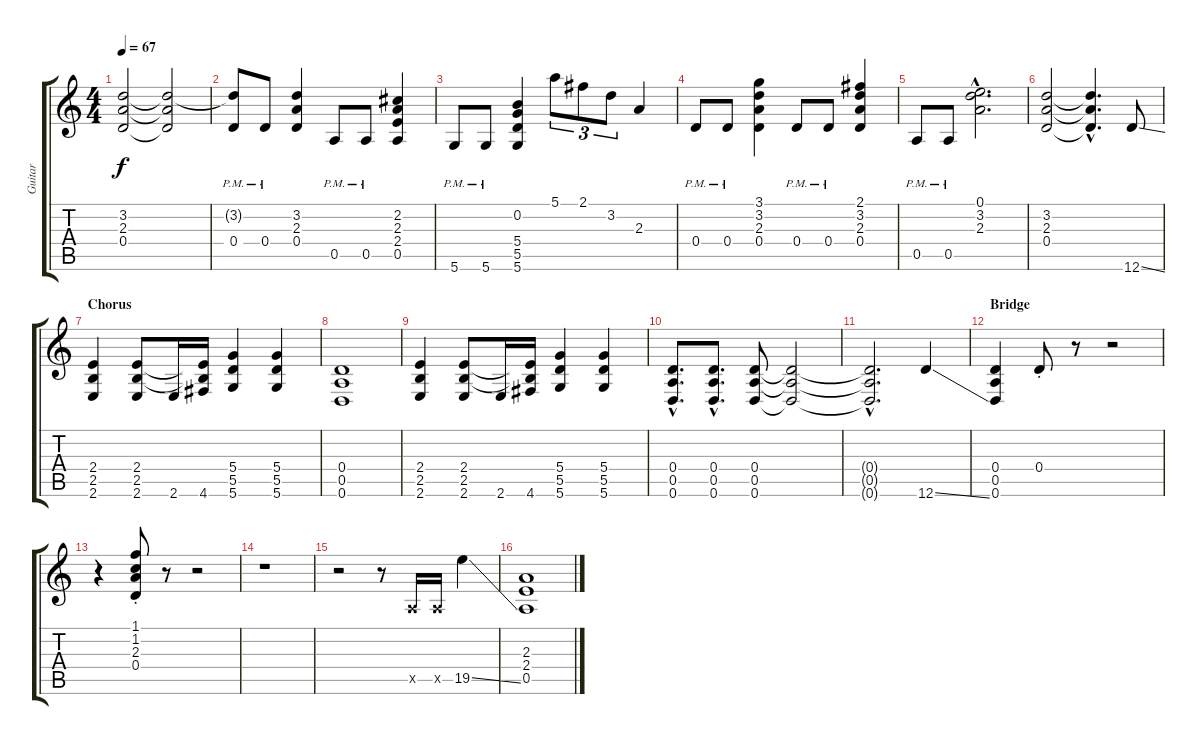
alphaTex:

\track ("Guitar" "Guitar") {instrument distortionguitar}
\staff {score tabs}
\tuning (E4 B3 G3 D3 A2 D2) {hide}
\ts (4 4)
\tempo 67
\clef g2
\ks c
(3.2 2.3 0.4).2{dy f} (3.2{t} 2.3{t} 0.4{t}).2 |
(3.2{t} 0.4{pm}).8 0.4{pm}.8 (3.2 2.3 0.4).4 0.5{pm}.8 0.5{pm}.8 (2.2 2.3 2.4 0.5).4 |
5.6{pm}.8 5.6{pm}.8 (0.2 5.4 5.5 5.6).4 5.1.8{tu (3 2)} 2.1.8{tu (3 2)} 3.2.8{tu (3 2)} 2.3.4 |
0.4{pm}.8 0.4{pm}.8 (3.1 3.2 2.3 0.4).4 0.4{pm}.8 0.4{pm}.8 (2.1 3.2 2.3 0.4).4 |
0.5{pm}.8 0.5{pm}.8 (0.1{hac} 3.2{hac} 2.3{hac}).2{d} |
(3.2 2.3 0.4).2 (3.2{hac t} 2.3{hac t} 0.4{hac t}).4{d} 12.6{ss}.8 |
\section ("" "Chorus")
(2.4 2.5 2.6).4 (2.4 2.5 2.6).8 2.6.16 (2.4{t} 2.5{t} 4.6).16 (5.4 5.5 5.6).4 (5.4 5.5 5.6).4 |
(0.4 0.5 0.6).1 |
(2.4 2.5 2.6).4 (2.4 2.5 2.6).8 2.6.16 (2.4{t} 2.5{t} 4.6).16 (5.4 5.5 5.6).4 (5.4 5.5 5.6).4 |
(0.4{hac} 0.5{hac} 0.6{hac}).8{d} (0.4{hac} 0.5{hac} 0.6{hac}).8{d} (0.4 0.5 0.6).8 (0.4{t} 0.5{t} 0.6{t}).2 |
(0.4{hac t} 0.5{hac t} 0.6{hac t}).2{d} 12.6{ss}.4 |
\section ("" "Bridge")
(0.4 0.5 0.6).4 0.4{st}.8 r.8 r.2 |
r.4 (1.1{st} 1.2{st} 2.3{st} 0.4{st}).8 r.8 r.2 |
r.1 |
r.2 r.8 0.5{x}.16 0.5{x}.16 19.5{ss}.4 |
(2.3 2.4 0.5).1
